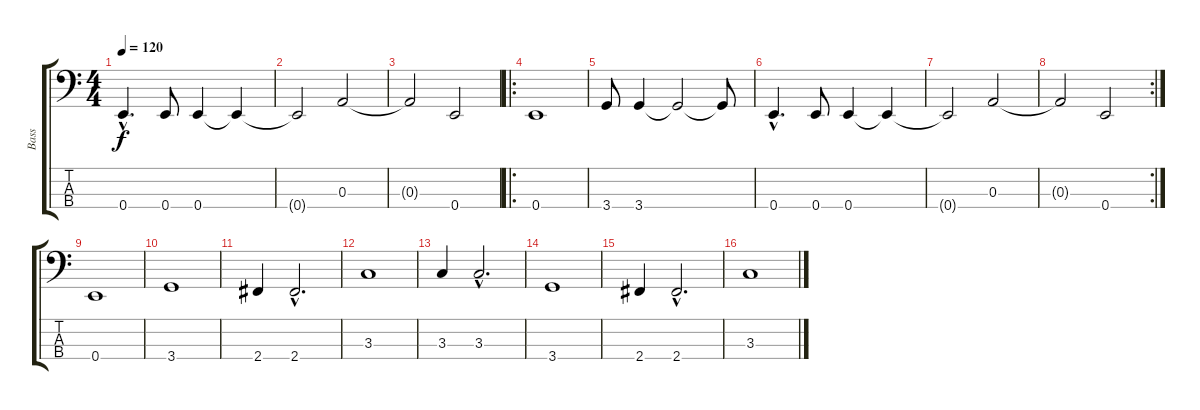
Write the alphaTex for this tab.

\track ("Bass" "Bass") {instrument electricbassfinger}
\staff {score tabs}
\tuning (G2 D2 A1 E1) {hide}
\ts (4 4)
\tempo 120
\clef f4
\ks c
0.4{hac}.4{d dy f} 0.4.8 0.4.4 0.4{t}.4 |
0.4{t}.2 0.3.2 |
0.3{t}.2 0.4.2 |
\ro
0.4.1 |
3.4.8 3.4.4 3.4{t}.2 3.4{t}.8 |
0.4{hac}.4{d} 0.4.8 0.4.4 0.4{t}.4 |
0.4{t}.2 0.3.2 |
\rc 2
0.3{t}.2 0.4.2 |
0.4.1 |
3.4.1 |
2.4.4 2.4{hac}.2{d} |
3.3.1 |
3.3.4 3.3{hac}.2{d} |
3.4.1 |
2.4.4 2.4{hac}.2{d} |
3.3.1
